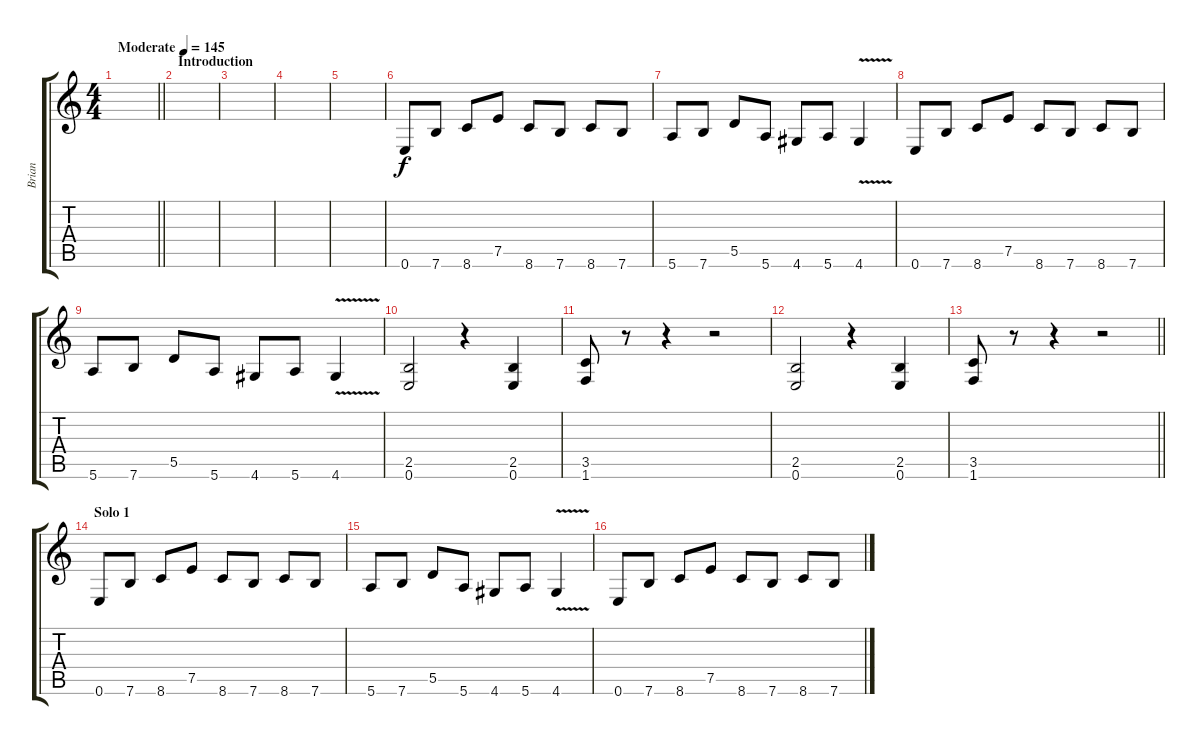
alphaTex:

\track ("Brian" "Brian") {instrument electricbasspick}
\staff {score tabs}
\tuning (E4 B3 G3 D3 A2 E2) {hide}
\ts (4 4)
\tempo (145 "Moderate")
\clef g2
\barLineRight lightlight
\ks c
|
\section ("" "Introduction")
|
|
|
|
0.6.8 7.6.8 8.6.8 7.5.8 8.6.8 7.6.8 8.6.8 7.6.8 |
5.6.8 7.6.8 5.5.8 5.6.8 4.6.8 5.6.8 4.6{v}.4 |
0.6.8 7.6.8 8.6.8 7.5.8 8.6.8 7.6.8 8.6.8 7.6.8 |
5.6.8 7.6.8 5.5.8 5.6.8 4.6.8 5.6.8 4.6{v}.4 |
(2.5 0.6).2 r.4 (2.5 0.6).4 |
(3.5 1.6).8 r.8 r.4 r.2 |
(2.5 0.6).2 r.4 (2.5 0.6).4 |
\barLineRight lightlight
(3.5 1.6).8 r.8 r.4 r.2 |
\section ("" "Solo 1")
0.6.8 7.6.8 8.6.8 7.5.8 8.6.8 7.6.8 8.6.8 7.6.8 |
5.6.8 7.6.8 5.5.8 5.6.8 4.6.8 5.6.8 4.6{v}.4 |
0.6.8 7.6.8 8.6.8 7.5.8 8.6.8 7.6.8 8.6.8 7.6.8
